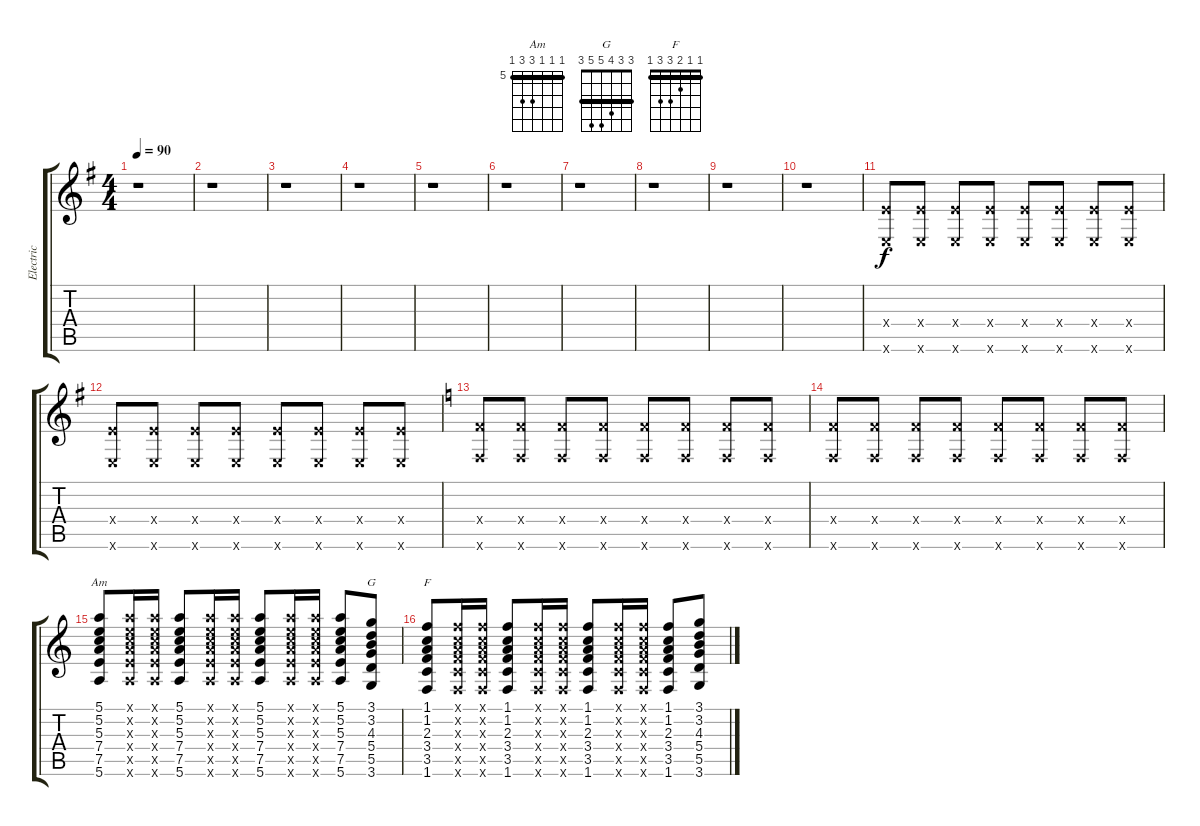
\track ("Electric" "Electric") {instrument distortionguitar}
\staff {score tabs}
\tuning (E4 B3 G3 D3 A2 E2) {hide}
\chord ("Am" 5 5 5 7 7 5) {firstfret 5 barre 5}
\chord ("G" 3 3 4 5 5 3) {barre 3}
\chord ("F" 1 1 2 3 3 1) {barre 1}
\ts (4 4)
\tempo 90
\clef g2
\ks g
r.1{dy f} |
r.1 |
r.1 |
r.1 |
r.1 |
r.1 |
r.1 |
r.1 |
r.1 |
r.1 |
(2.4{x} 0.6{x}).8 (2.4{x} 0.6{x}).8 (2.4{x} 0.6{x}).8 (2.4{x} 0.6{x}).8 (2.4{x} 0.6{x}).8 (2.4{x} 0.6{x}).8 (2.4{x} 0.6{x}).8 (2.4{x} 0.6{x}).8 |
(2.4{x} 0.6{x}).8 (2.4{x} 0.6{x}).8 (2.4{x} 0.6{x}).8 (2.4{x} 0.6{x}).8 (2.4{x} 0.6{x}).8 (2.4{x} 0.6{x}).8 (2.4{x} 0.6{x}).8 (2.4{x} 0.6{x}).8 |
\ks c
(3.4{x} 1.6{x}).8 (3.4{x} 1.6{x}).8 (3.4{x} 1.6{x}).8 (3.4{x} 1.6{x}).8 (3.4{x} 1.6{x}).8 (3.4{x} 1.6{x}).8 (3.4{x} 1.6{x}).8 (3.4{x} 1.6{x}).8 |
(3.4{x} 1.6{x}).8 (3.4{x} 1.6{x}).8 (3.4{x} 1.6{x}).8 (3.4{x} 1.6{x}).8 (3.4{x} 1.6{x}).8 (3.4{x} 1.6{x}).8 (3.4{x} 1.6{x}).8 (3.4{x} 1.6{x}).8 |
(5.1 5.2 5.3 7.4 7.5 5.6).8{ch "Am"} (5.1{x} 5.2{x} 5.3{x} 7.4{x} 7.5{x} 5.6{x}).16 (5.1{x} 5.2{x} 5.3{x} 7.4{x} 7.5{x} 5.6{x}).16 (5.1 5.2 5.3 7.4 7.5 5.6).8 (5.1{x} 5.2{x} 5.3{x} 7.4{x} 7.5{x} 5.6{x}).16 (5.1{x} 5.2{x} 5.3{x} 7.4{x} 7.5{x} 5.6{x}).16 (5.1 5.2 5.3 7.4 7.5 5.6).8 (5.1{x} 5.2{x} 5.3{x} 7.4{x} 7.5{x} 5.6{x}).16 (5.1{x} 5.2{x} 5.3{x} 7.4{x} 7.5{x} 5.6{x}).16 (5.1 5.2 5.3 7.4 7.5 5.6).8 (3.1 3.2 4.3 5.4 5.5 3.6).8{ch "G"} |
(1.1 1.2 2.3 3.4 3.5 1.6).8{ch "F"} (1.1{x} 1.2{x} 2.3{x} 3.4{x} 3.5{x} 1.6{x}).16 (1.1{x} 1.2{x} 2.3{x} 3.4{x} 3.5{x} 1.6{x}).16 (1.1 1.2 2.3 3.4 3.5 1.6).8 (1.1{x} 1.2{x} 2.3{x} 3.4{x} 3.5{x} 1.6{x}).16 (1.1{x} 1.2{x} 2.3{x} 3.4{x} 3.5{x} 1.6{x}).16 (1.1 1.2 2.3 3.4 3.5 1.6).8 (1.1{x} 1.2{x} 2.3{x} 3.4{x} 3.5{x} 1.6{x}).16 (1.1{x} 1.2{x} 2.3{x} 3.4{x} 3.5{x} 1.6{x}).16 (1.1 1.2 2.3 3.4 3.5 1.6).8 (3.1 3.2 4.3 5.4 5.5 3.6).8
